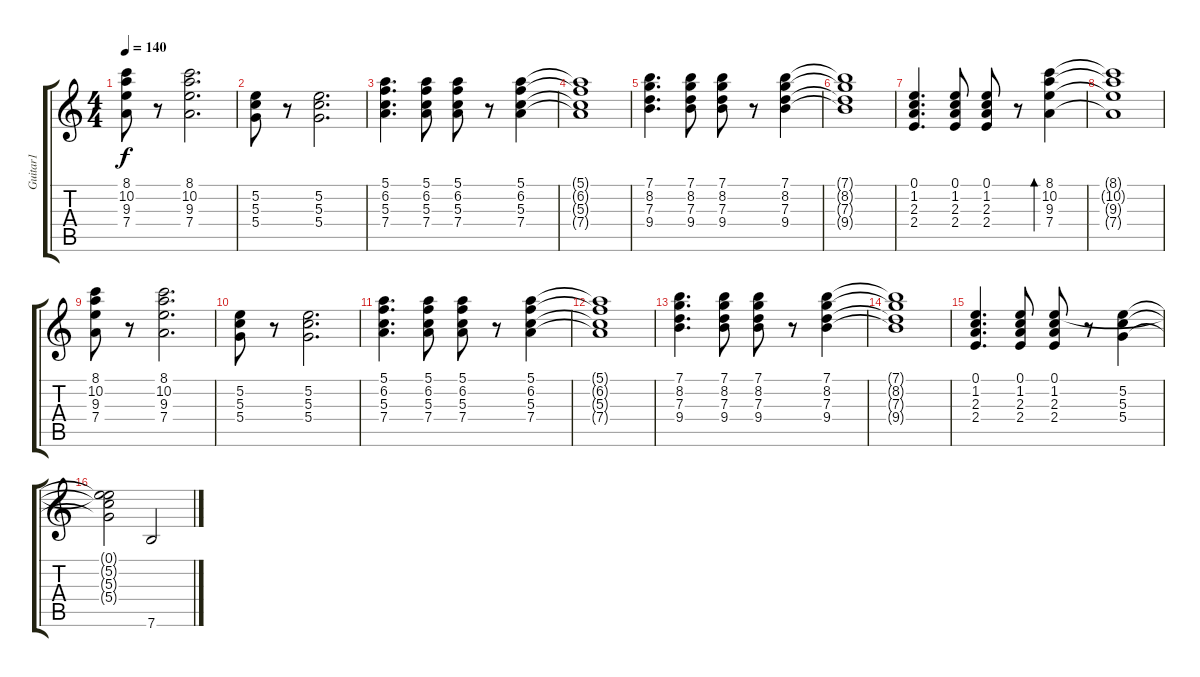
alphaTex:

\track ("Guitar1" "Guitar1") {instrument electricguitarclean}
\staff {score tabs}
\tuning (E4 B3 G3 D3 A2 E2) {hide}
\ts (4 4)
\tempo 140
\clef g2
\ks c
(8.1 10.2 9.3 7.4).8{dy f} r.8 (8.1 10.2 9.3 7.4).2{d} |
(5.2 5.3 5.4).8 r.8 (5.2 5.3 5.4).2{d} |
(5.1 6.2 5.3 7.4).4{d} (5.1 6.2 5.3 7.4).8 (5.1 6.2 5.3 7.4).8 r.8 (5.1 6.2 5.3 7.4).4 |
(5.1{t} 6.2{t} 5.3{t} 7.4{t}).1 |
(7.1 8.2 7.3 9.4).4{d} (7.1 8.2 7.3 9.4).8 (7.1 8.2 7.3 9.4).8 r.8 (7.1 8.2 7.3 9.4).4 |
(7.1{t} 8.2{t} 7.3{t} 9.4{t}).1 |
(0.1 1.2 2.3 2.4).4{d} (0.1 1.2 2.3 2.4).8 (0.1 1.2 2.3 2.4).8 r.8 (8.1 10.2 9.3 7.4).4{bd 480} |
(8.1{t} 10.2{t} 9.3{t} 7.4{t}).1 |
(8.1 10.2 9.3 7.4).8 r.8 (8.1 10.2 9.3 7.4).2{d} |
(5.2 5.3 5.4).8 r.8 (5.2 5.3 5.4).2{d} |
(5.1 6.2 5.3 7.4).4{d} (5.1 6.2 5.3 7.4).8 (5.1 6.2 5.3 7.4).8 r.8 (5.1 6.2 5.3 7.4).4 |
(5.1{t} 6.2{t} 5.3{t} 7.4{t}).1 |
(7.1 8.2 7.3 9.4).4{d} (7.1 8.2 7.3 9.4).8 (7.1 8.2 7.3 9.4).8 r.8 (7.1 8.2 7.3 9.4).4 |
(7.1{t} 8.2{t} 7.3{t} 9.4{t}).1 |
(0.1 1.2 2.3 2.4).4{d} (0.1 1.2 2.3 2.4).8 (0.1 1.2 2.3 2.4).8 r.8 (5.2 5.3 5.4).4 |
(0.1{t} 5.2{t} 5.3{t} 5.4{t}).2 7.6.2
